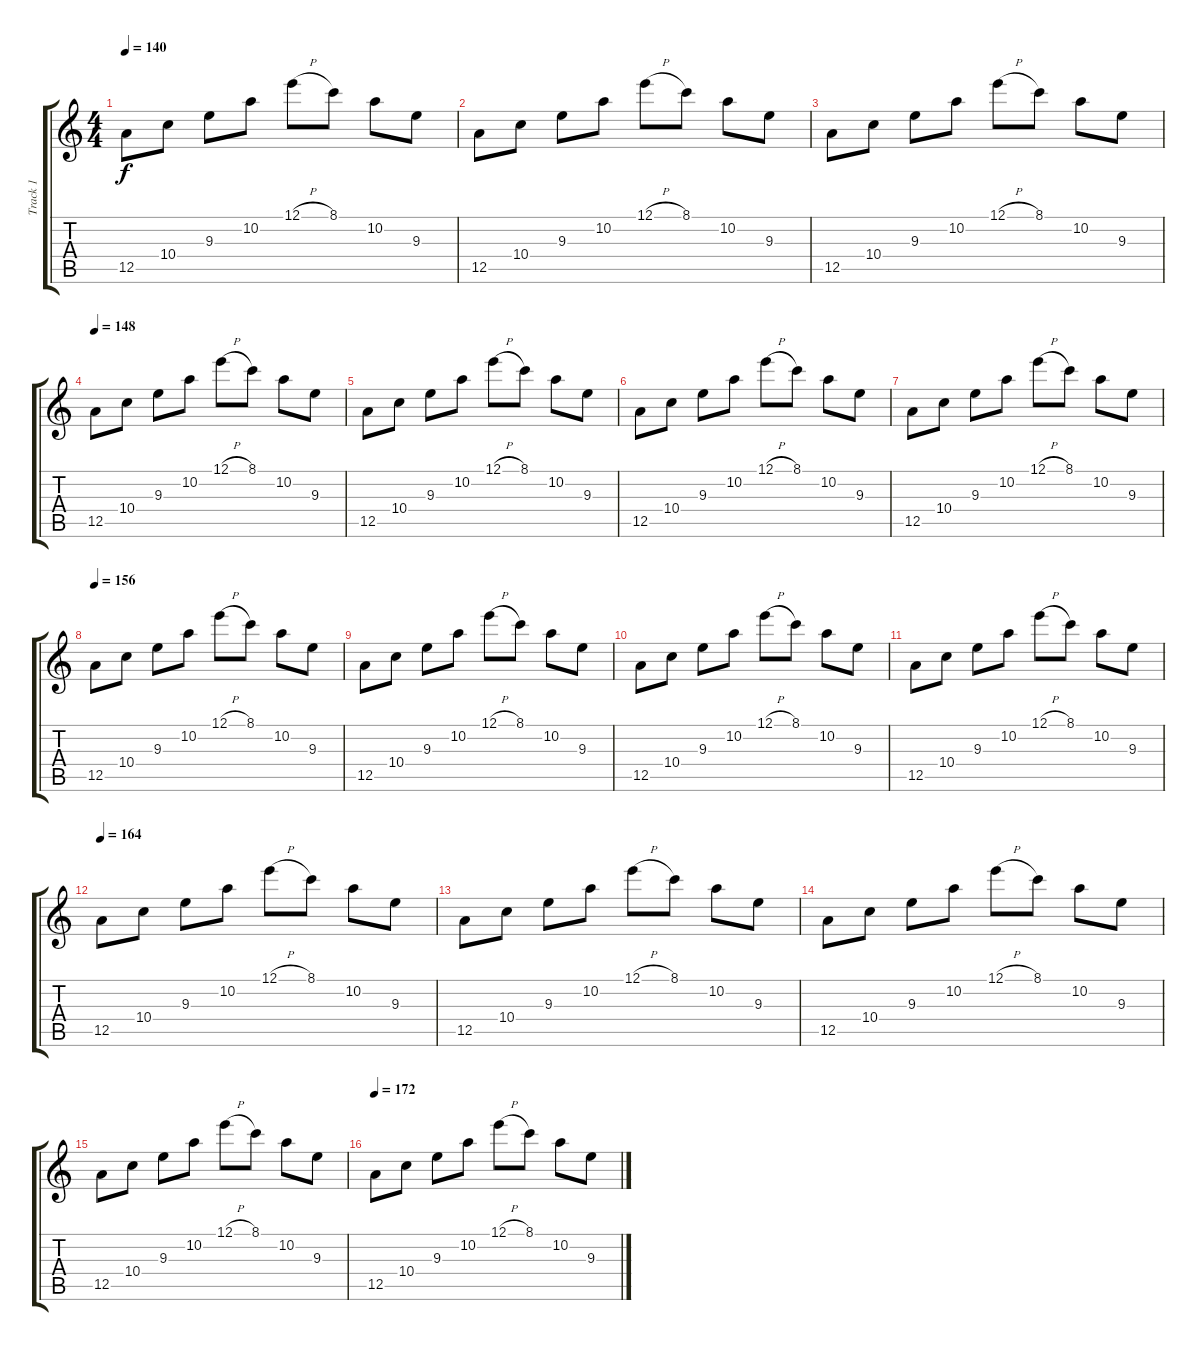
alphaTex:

\track ("Track 1" "Track 1") {instrument acousticguitarsteel}
\staff {score tabs}
\tuning (E4 B3 G3 D3 A2 E2) {hide}
\ts (4 4)
\tempo 140
\clef g2
\ks c
12.5.8{dy f} 10.4.8 9.3.8 10.2.8 12.1{h}.8 8.1.8 10.2.8 9.3.8 |
12.5.8 10.4.8 9.3.8 10.2.8 12.1{h}.8 8.1.8 10.2.8 9.3.8 |
12.5.8 10.4.8 9.3.8 10.2.8 12.1{h}.8 8.1.8 10.2.8 9.3.8 |
\tempo 148
12.5.8 10.4.8 9.3.8 10.2.8 12.1{h}.8 8.1.8 10.2.8 9.3.8 |
12.5.8 10.4.8 9.3.8 10.2.8 12.1{h}.8 8.1.8 10.2.8 9.3.8 |
12.5.8 10.4.8 9.3.8 10.2.8 12.1{h}.8 8.1.8 10.2.8 9.3.8 |
12.5.8 10.4.8 9.3.8 10.2.8 12.1{h}.8 8.1.8 10.2.8 9.3.8 |
\tempo 156
12.5.8 10.4.8 9.3.8 10.2.8 12.1{h}.8 8.1.8 10.2.8 9.3.8 |
12.5.8 10.4.8 9.3.8 10.2.8 12.1{h}.8 8.1.8 10.2.8 9.3.8 |
12.5.8 10.4.8 9.3.8 10.2.8 12.1{h}.8 8.1.8 10.2.8 9.3.8 |
12.5.8 10.4.8 9.3.8 10.2.8 12.1{h}.8 8.1.8 10.2.8 9.3.8 |
\tempo 164
12.5.8 10.4.8 9.3.8 10.2.8 12.1{h}.8 8.1.8 10.2.8 9.3.8 |
12.5.8 10.4.8 9.3.8 10.2.8 12.1{h}.8 8.1.8 10.2.8 9.3.8 |
12.5.8 10.4.8 9.3.8 10.2.8 12.1{h}.8 8.1.8 10.2.8 9.3.8 |
12.5.8 10.4.8 9.3.8 10.2.8 12.1{h}.8 8.1.8 10.2.8 9.3.8 |
\tempo 172
12.5.8 10.4.8 9.3.8 10.2.8 12.1{h}.8 8.1.8 10.2.8 9.3.8
